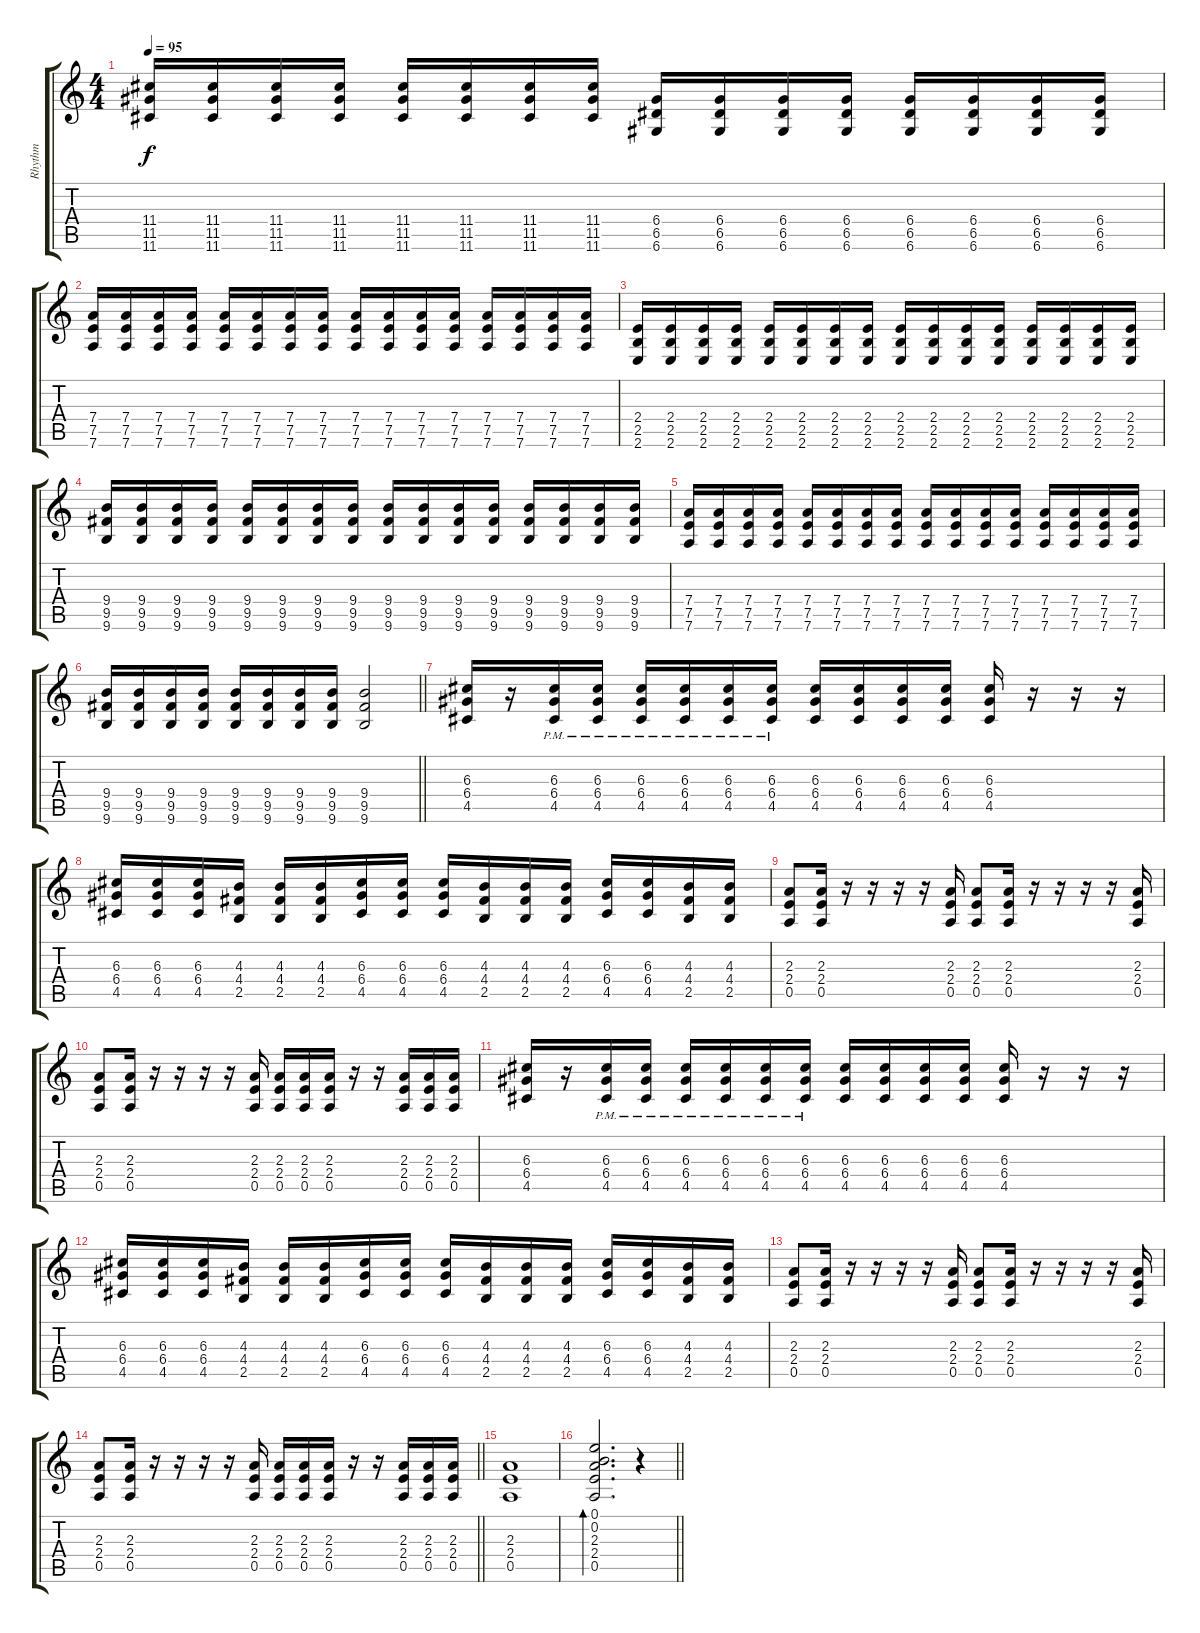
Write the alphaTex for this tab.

\track ("Rhythm" "Rhythm") {instrument overdrivenguitar}
\staff {score tabs}
\tuning (E4 B3 G3 D3 A2 D2) {hide}
\ts (4 4)
\tempo 95
\clef g2
\ks c
(11.4 11.5 11.6).16{dy f} (11.4 11.5 11.6).16 (11.4 11.5 11.6).16 (11.4 11.5 11.6).16 (11.4 11.5 11.6).16 (11.4 11.5 11.6).16 (11.4 11.5 11.6).16 (11.4 11.5 11.6).16 (6.4 6.5 6.6).16 (6.4 6.5 6.6).16 (6.4 6.5 6.6).16 (6.4 6.5 6.6).16 (6.4 6.5 6.6).16 (6.4 6.5 6.6).16 (6.4 6.5 6.6).16 (6.4 6.5 6.6).16 |
(7.4 7.5 7.6).16 (7.4 7.5 7.6).16 (7.4 7.5 7.6).16 (7.4 7.5 7.6).16 (7.4 7.5 7.6).16 (7.4 7.5 7.6).16 (7.4 7.5 7.6).16 (7.4 7.5 7.6).16 (7.4 7.5 7.6).16 (7.4 7.5 7.6).16 (7.4 7.5 7.6).16 (7.4 7.5 7.6).16 (7.4 7.5 7.6).16 (7.4 7.5 7.6).16 (7.4 7.5 7.6).16 (7.4 7.5 7.6).16 |
(2.4 2.5 2.6).16 (2.4 2.5 2.6).16 (2.4 2.5 2.6).16 (2.4 2.5 2.6).16 (2.4 2.5 2.6).16 (2.4 2.5 2.6).16 (2.4 2.5 2.6).16 (2.4 2.5 2.6).16 (2.4 2.5 2.6).16 (2.4 2.5 2.6).16 (2.4 2.5 2.6).16 (2.4 2.5 2.6).16 (2.4 2.5 2.6).16 (2.4 2.5 2.6).16 (2.4 2.5 2.6).16 (2.4 2.5 2.6).16 |
(9.4 9.5 9.6).16 (9.4 9.5 9.6).16 (9.4 9.5 9.6).16 (9.4 9.5 9.6).16 (9.4 9.5 9.6).16 (9.4 9.5 9.6).16 (9.4 9.5 9.6).16 (9.4 9.5 9.6).16 (9.4 9.5 9.6).16 (9.4 9.5 9.6).16 (9.4 9.5 9.6).16 (9.4 9.5 9.6).16 (9.4 9.5 9.6).16 (9.4 9.5 9.6).16 (9.4 9.5 9.6).16 (9.4 9.5 9.6).16 |
(7.4 7.5 7.6).16 (7.4 7.5 7.6).16 (7.4 7.5 7.6).16 (7.4 7.5 7.6).16 (7.4 7.5 7.6).16 (7.4 7.5 7.6).16 (7.4 7.5 7.6).16 (7.4 7.5 7.6).16 (7.4 7.5 7.6).16 (7.4 7.5 7.6).16 (7.4 7.5 7.6).16 (7.4 7.5 7.6).16 (7.4 7.5 7.6).16 (7.4 7.5 7.6).16 (7.4 7.5 7.6).16 (7.4 7.5 7.6).16 |
\barLineRight lightlight
(9.4 9.5 9.6).16 (9.4 9.5 9.6).16 (9.4 9.5 9.6).16 (9.4 9.5 9.6).16 (9.4 9.5 9.6).16 (9.4 9.5 9.6).16 (9.4 9.5 9.6).16 (9.4 9.5 9.6).16 (9.4 9.5 9.6).2 |
(6.3 6.4 4.5).16 r.16 (6.3{pm} 6.4{pm} 4.5{pm}).16 (6.3{pm} 6.4{pm} 4.5{pm}).16 (6.3{pm} 6.4{pm} 4.5{pm}).16 (6.3{pm} 6.4{pm} 4.5{pm}).16 (6.3{pm} 6.4{pm} 4.5{pm}).16 (6.3{pm} 6.4{pm} 4.5{pm}).16 (6.3 6.4 4.5).16 (6.3 6.4 4.5).16 (6.3 6.4 4.5).16 (6.3 6.4 4.5).16 (6.3 6.4 4.5).16 r.16 r.16 r.16 |
(6.3 6.4 4.5).16 (6.3 6.4 4.5).16 (6.3 6.4 4.5).16 (4.3 4.4 2.5).16 (4.3 4.4 2.5).16 (4.3 4.4 2.5).16 (6.3 6.4 4.5).16 (6.3 6.4 4.5).16 (6.3 6.4 4.5).16 (4.3 4.4 2.5).16 (4.3 4.4 2.5).16 (4.3 4.4 2.5).16 (6.3 6.4 4.5).16 (6.3 6.4 4.5).16 (4.3 4.4 2.5).16 (4.3 4.4 2.5).16 |
(2.3 2.4 0.5).8 (2.3 2.4 0.5).16 r.16 r.16 r.16 r.16 (2.3 2.4 0.5).16 (2.3 2.4 0.5).8 (2.3 2.4 0.5).16 r.16 r.16 r.16 r.16 (2.3 2.4 0.5).16 |
(2.3 2.4 0.5).8 (2.3 2.4 0.5).16 r.16 r.16 r.16 r.16 (2.3 2.4 0.5).16 (2.3 2.4 0.5).16 (2.3 2.4 0.5).16 (2.3 2.4 0.5).16 r.16 r.16 (2.3 2.4 0.5).16 (2.3 2.4 0.5).16 (2.3 2.4 0.5).16 |
(6.3 6.4 4.5).16 r.16 (6.3{pm} 6.4{pm} 4.5{pm}).16 (6.3{pm} 6.4{pm} 4.5{pm}).16 (6.3{pm} 6.4{pm} 4.5{pm}).16 (6.3{pm} 6.4{pm} 4.5{pm}).16 (6.3{pm} 6.4{pm} 4.5{pm}).16 (6.3{pm} 6.4{pm} 4.5{pm}).16 (6.3 6.4 4.5).16 (6.3 6.4 4.5).16 (6.3 6.4 4.5).16 (6.3 6.4 4.5).16 (6.3 6.4 4.5).16 r.16 r.16 r.16 |
(6.3 6.4 4.5).16 (6.3 6.4 4.5).16 (6.3 6.4 4.5).16 (4.3 4.4 2.5).16 (4.3 4.4 2.5).16 (4.3 4.4 2.5).16 (6.3 6.4 4.5).16 (6.3 6.4 4.5).16 (6.3 6.4 4.5).16 (4.3 4.4 2.5).16 (4.3 4.4 2.5).16 (4.3 4.4 2.5).16 (6.3 6.4 4.5).16 (6.3 6.4 4.5).16 (4.3 4.4 2.5).16 (4.3 4.4 2.5).16 |
(2.3 2.4 0.5).8 (2.3 2.4 0.5).16 r.16 r.16 r.16 r.16 (2.3 2.4 0.5).16 (2.3 2.4 0.5).8 (2.3 2.4 0.5).16 r.16 r.16 r.16 r.16 (2.3 2.4 0.5).16 |
\barLineRight lightlight
(2.3 2.4 0.5).8 (2.3 2.4 0.5).16 r.16 r.16 r.16 r.16 (2.3 2.4 0.5).16 (2.3 2.4 0.5).16 (2.3 2.4 0.5).16 (2.3 2.4 0.5).16 r.16 r.16 (2.3 2.4 0.5).16 (2.3 2.4 0.5).16 (2.3 2.4 0.5).16 |
(2.3 2.4 0.5).1 |
\barLineRight lightlight
(0.1 0.2 2.3 2.4 0.5).2{d bd 60} r.4
